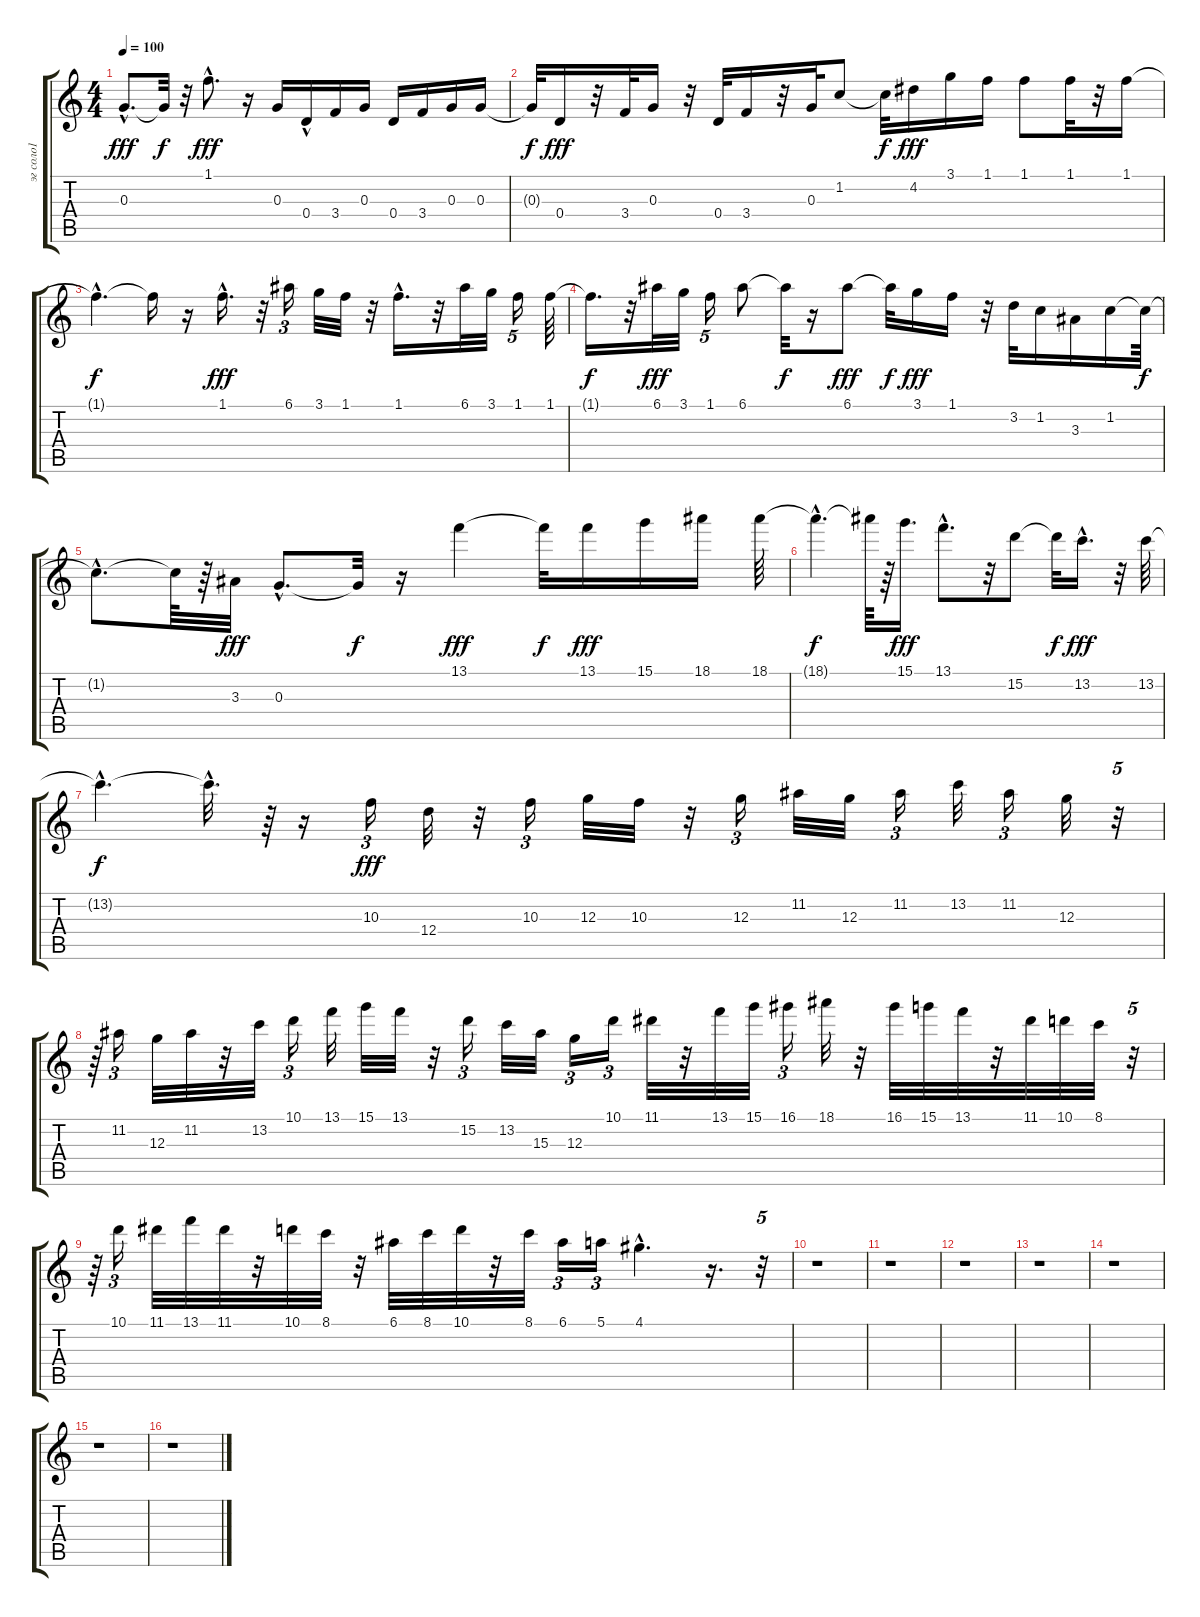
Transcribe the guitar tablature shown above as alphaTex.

\track ("эг соло1" "эг соло1") {instrument distortionguitar}
\staff {score tabs}
\tuning (E4 B3 G3 D3 A2 E2) {hide}
\ts (4 4)
\tempo 100
\clef g2
\ks c
0.3{hac}.8{d dy fff} 0.3{t}.32{dy f} r.32 1.1{hac}.8{d dy fff} r.16 0.3.16 0.4{hac}.16 3.4.16 0.3.16 0.4.16 3.4.16 0.3.16 0.3.16 |
0.3{t}.32{dy f} 0.4.16{dy fff} r.32 3.4.32 0.3.16 r.32 0.4.32 3.4.16 r.32 0.3.32 1.2.8 1.2{t}.32{dy f} 4.2.16{dy fff} 3.1.16 1.1.16 1.1.8 1.1.32 r.32 1.1.16 |
1.1{hac t}.4{d dy f} 1.1{t}.16 r.16 1.1{hac}.16{d dy fff} r.32 6.1.16{tu (3 2)} 3.1.32 1.1.32 r.32 1.1{hac}.16{d} r.32 6.1.32 3.1.32 1.1.16{tu (5 4)} 1.1.64 |
1.1{t}.16{d dy f} r.32 6.1.32{dy fff} 3.1.32 1.1.16{tu (5 4)} 6.1.8 6.1{t}.32{dy f} r.16 6.1.8{dy fff} 6.1{t}.32{dy f} 3.1.16{dy fff} 1.1.16 r.32 3.2.32 1.2.16 3.3.16 1.2.16 1.2{t}.64{dy f} |
1.2{hac t}.8{d} 1.2{t}.64 r.64 3.3.32{dy fff} 0.3{hac}.8{d} 0.3{t}.32{dy f} r.16 13.1.4{dy fff} 13.1{t}.32{dy f} 13.1.16{dy fff} 15.1.16 18.1.16 18.1.64 |
18.1{hac t}.4{d dy f} 18.1{t}.64 r.64 15.1.16{d dy fff} 13.1{hac}.8{d} r.32 15.2.8 15.2{t}.32{dy f} 13.2{hac}.16{d dy fff} r.32 13.2.64 |
13.2{hac t}.4{d dy f} 13.2{hac t}.32{d} r.64 r.16 10.3.16{tu (3 2) dy fff} 12.4.32 r.32 10.3.16{tu (3 2)} 12.3.32 10.3.32 r.32 12.3.16{tu (3 2)} 11.2.32 12.3.32 11.2.16{tu (3 2)} 13.2.32 11.2.16{tu (3 2)} 12.3.32 r.32{tu (5 4)} |
r.64 11.2.16{tu (3 2)} 12.3.32 11.2.32 r.32 13.2.32 10.1.16{tu (3 2)} 13.1.32 15.1.32 13.1.32 r.32 15.2.16{tu (3 2)} 13.2.32 15.3.32 12.3.16{tu (3 2)} 10.1.16{tu (3 2)} 11.1.32 r.32 13.1.32 15.1.32 16.1.16{tu (3 2)} 18.1.32 r.32 16.1.32 15.1.32 13.1.32 r.32 11.1.32 10.1.32 8.1.32 r.32{tu (5 4)} |
r.64 10.1.16{tu (3 2)} 11.1.32 13.1.32 11.1.32 r.32 10.1.32 8.1.32 r.32 6.1.32 8.1.32 10.1.32 r.32 8.1.32 6.1.16{tu (3 2)} 5.1.16{tu (3 2)} 4.1{hac}.4{d} r.16{d} r.32{tu (5 4)} |
r.1 |
r.1 |
r.1 |
r.1 |
r.1 |
r.1 |
r.1
